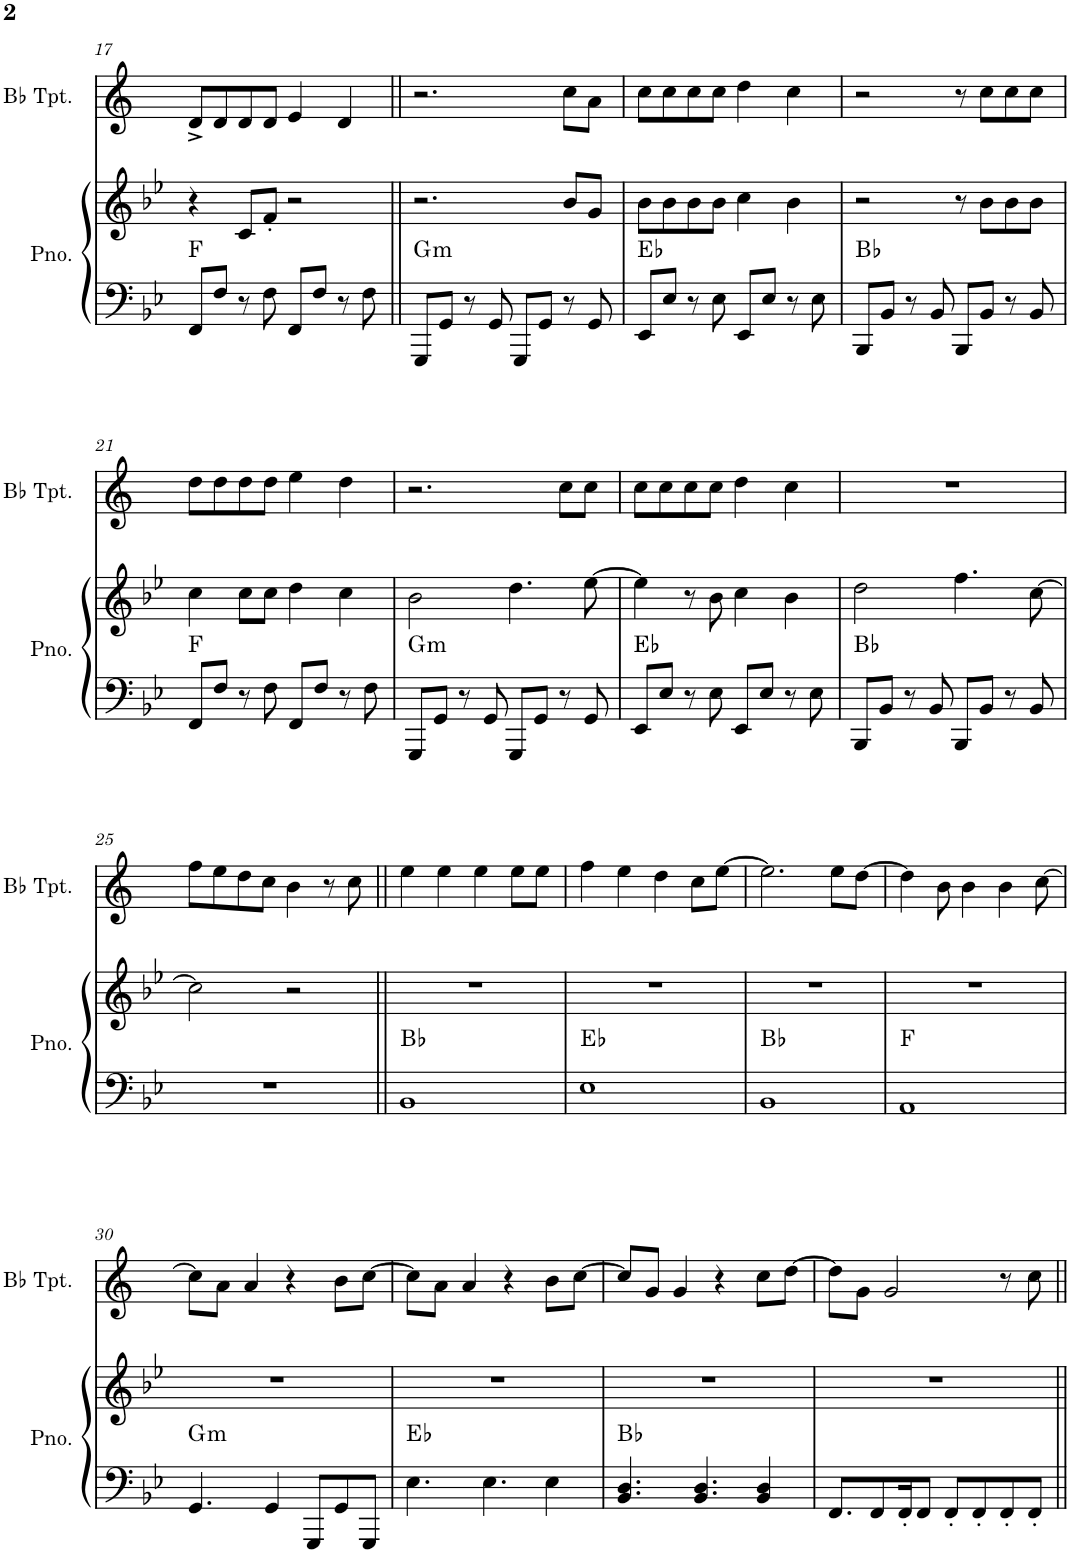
**kern	**kern	**harte	**kern
*part2	*part2	*part2	*part1
*staff3	*staff2	*	*staff1
*I"Piano	*	*	*I"Bb Trumpet
*I'Pno.	*	*	*I'Bb Tpt.
!!LO:PB:g=z
*clefF4	*clefG2	*	*clefG2
*	*	*	*Trd1c2
*k[b-e-]	*k[b-e-]	*	*k[]
*M4/4	*M4/4	*	*M4/4
=17	=17	=17	=17
8FF/L	4r	F:maj	8d^/L
8F/J	.	.	8d/
8r	8c/L	.	8d/
8F\	8f'/J	.	8d/J
8FF/L	2r	.	4e/
8F/J	.	.	.
8r	.	.	4d/
8F\	.	.	.
=18||	=18||	=18||	=18||
!	!	!LO:H:kt=m	!
8GGG/L	2.r	G:min	2.r
8GG/J	.	.	.
8r	.	.	.
8GG/	.	.	.
8GGG/L	.	.	.
8GG/J	.	.	.
8r	8b-/L	.	8cc\L
8GG/	8g/J	.	8a\J
=19	=19	=19	=19
8EE-/L	8b-\L	Eb:maj	8cc\L
8E-/J	8b-\	.	8cc\
8r	8b-\	.	8cc\
8E-\	8b-\J	.	8cc\J
8EE-/L	4cc\	.	4dd\
8E-/J	.	.	.
8r	4b-\	.	4cc\
8E-\	.	.	.
=20	=20	=20	=20
8BBB-/L	2r	Bb:maj	2r
8BB-/J	.	.	.
8r	.	.	.
8BB-/	.	.	.
8BBB-/L	8r	.	8r
8BB-/J	8b-\L	.	8cc\L
8r	8b-\	.	8cc\
8BB-/	8b-\J	.	8cc\J
!!LO:LB:g=z
=21	=21	=21	=21
8FF/L	4cc\	F:maj	8dd\L
8F/J	.	.	8dd\
8r	8cc\L	.	8dd\
8F\	8cc\J	.	8dd\J
8FF/L	4dd\	.	4ee\
8F/J	.	.	.
8r	4cc\	.	4dd\
8F\	.	.	.
=22	=22	=22	=22
!	!	!LO:H:kt=m	!
8GGG/L	2b-\	G:min	2.r
8GG/J	.	.	.
8r	.	.	.
8GG/	.	.	.
8GGG/L	4.dd\	.	.
8GG/J	.	.	.
8r	.	.	8cc\L
8GG/	[8ee-\	.	8cc\J
=23	=23	=23	=23
8EE-/L	4ee-\]	Eb:maj	8cc\L
8E-/J	.	.	8cc\
8r	8r	.	8cc\
8E-\	8b-\	.	8cc\J
8EE-/L	4cc\	.	4dd\
8E-/J	.	.	.
8r	4b-\	.	4cc\
8E-\	.	.	.
=24	=24	=24	=24
8BBB-/L	2dd\	Bb:maj	1r
8BB-/J	.	.	.
8r	.	.	.
8BB-/	.	.	.
8BBB-/L	4.ff\	.	.
8BB-/J	.	.	.
8r	.	.	.
8BB-/	[8cc\	.	.
!!LO:LB:g=z
=25	=25	=25	=25
1r	2cc\]	.	8ff\L
.	.	.	8ee\
.	.	.	8dd\
.	.	.	8cc\J
.	2r	.	4b\
.	.	.	8r
.	.	.	8cc\
=26||	=26||	=26||	=26||
1BB-	1r	Bb:maj	4ee\
.	.	.	4ee\
.	.	.	4ee\
.	.	.	8ee\L
.	.	.	8ee\J
=27	=27	=27	=27
1E-	1r	Eb:maj	4ff\
.	.	.	4ee\
.	.	.	4dd\
.	.	.	8cc\L
.	.	.	[8ee\J
=28	=28	=28	=28
1BB-	1r	Bb:maj	2.ee\]
.	.	.	8ee\L
.	.	.	[8dd\J
=29	=29	=29	=29
1AA	1r	F:maj	4dd\]
.	.	.	8b\
.	.	.	4b\
.	.	.	4b\
.	.	.	[8cc\
!!LO:LB:g=z
=30	=30	=30	=30
!	!	!LO:H:kt=m	!
4.GG/	1r	G:min	8cc\L]
.	.	.	8a\J
.	.	.	4a/
4GG/	.	.	.
.	.	.	4r
8GGG/L	.	.	.
8GG/	.	.	8b\L
8GGG/J	.	.	[8cc\J
=31	=31	=31	=31
4.E-\	1r	Eb:maj	8cc\L]
.	.	.	8a\J
.	.	.	4a/
4.E-\	.	.	.
.	.	.	4r
4E-\	.	.	8b\L
.	.	.	[8cc\J
=32	=32	=32	=32
4.BB-/ 4.D/	1r	Bb:maj	8cc/L]
.	.	.	8g/J
.	.	.	4g/
4.BB-/ 4.D/	.	.	.
.	.	.	4r
4BB-/ 4D/	.	.	8cc\L
.	.	.	[8dd\J
=33	=33	=33	=33
8.FF/L	1r	.	8dd\L]
.	.	.	8g\J
8FF/	.	.	.
.	.	.	2g/
16FF'/K	.	.	.
8FF/J	.	.	.
8FF'/L	.	.	.
8FF'/	.	.	.
8FF'/	.	.	8r
8FF'/J	.	.	8cc\
=||	=||	=||	=||
*-	*-	*-	*-
